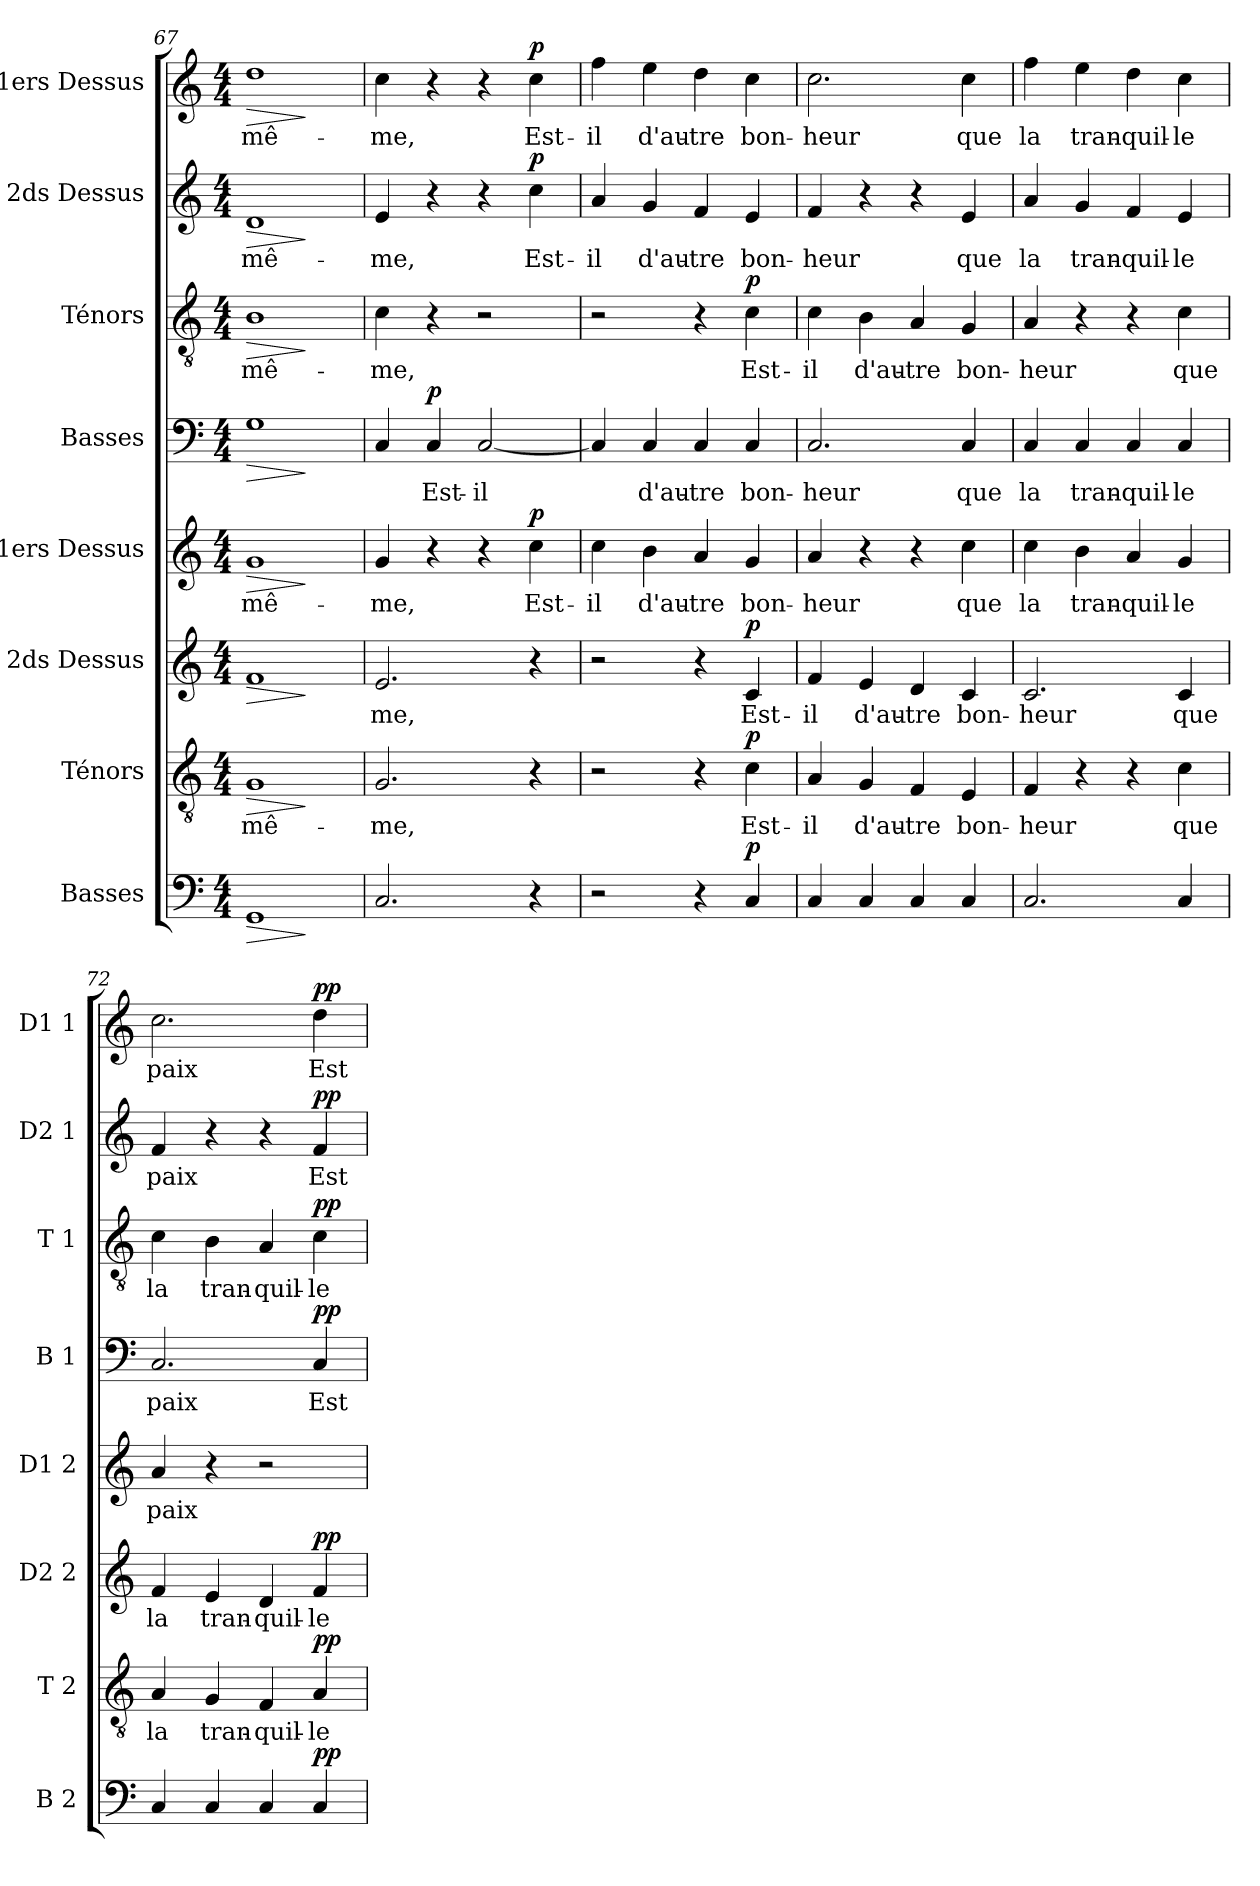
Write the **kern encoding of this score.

**kern	**dynam	**kern	**text	**dynam	**kern	**text	**dynam	**kern	**text	**dynam	**kern	**text	**dynam	**kern	**text	**dynam	**kern	**text	**dynam	**kern	**text	**dynam
*part8	*part8	*part7	*part7	*part7	*part6	*part6	*part6	*part5	*part5	*part5	*part4	*part4	*part4	*part3	*part3	*part3	*part2	*part2	*part2	*part1	*part1	*part1
*staff8	*staff8	*staff7	*staff7	*staff7	*staff6	*staff6	*staff6	*staff5	*staff5	*staff5	*staff4	*staff4	*staff4	*staff3	*staff3	*staff3	*staff2	*staff2	*staff2	*staff1	*staff1	*staff1
*I"Basses	*	*I"Ténors	*	*	*I"2ds Dessus	*	*	*I"1ers Dessus	*	*	*I"Basses	*	*	*I"Ténors	*	*	*I"2ds Dessus	*	*	*I"1ers Dessus	*	*
*I'B 2	*	*I'T 2	*	*	*I'D2 2	*	*	*I'D1 2	*	*	*I'B 1	*	*	*I'T 1	*	*	*I'D2 1	*	*	*I'D1 1	*	*
*clefF4	*	*clefGv2	*	*	*clefG2	*	*	*clefG2	*	*	*clefF4	*	*	*clefGv2	*	*	*clefG2	*	*	*clefG2	*	*
*k[]	*	*k[]	*	*	*k[]	*	*	*k[]	*	*	*k[]	*	*	*k[]	*	*	*k[]	*	*	*k[]	*	*
*M4/4	*	*M4/4	*	*	*M4/4	*	*	*M4/4	*	*	*M4/4	*	*	*M4/4	*	*	*M4/4	*	*	*M4/4	*	*
=67	=67	=67	=67	=67	=67	=67	=67	=67	=67	=67	=67	=67	=67	=67	=67	=67	=67	=67	=67	=67	=67	=67
!	!LO:HP:b	!	!	!LO:HP:b	!	!	!LO:HP:b	!	!	!LO:HP:b	!	!	!LO:HP:b	!	!	!LO:HP:b	!	!	!LO:HP:b	!	!	!LO:HP:b
1GG	>	1G	mê-	>	1f	.	>	1g	mê-	>	1G	.	>	1B	mê-	>	1d	mê-	>	1dd	mê-	>
.	]	.	.	]	.	.	]	.	.	]	.	.	]	.	.	]	.	.	]	.	.	]
!!LO:PB:g=z
=68	=68	=68	=68	=68	=68	=68	=68	=68	=68	=68	=68	=68	=68	=68	=68	=68	=68	=68	=68	=68	=68	=68
2.C/	.	2.G/	-me,	.	2.e/	-me,	.	4g/	-me,	.	4C/	.	.	4c\	-me,	.	4e/	-me,	.	4cc\	-me,	.
!	!	!	!	!	!	!	!	!	!	!	!	!	!LO:DY:a	!	!	!	!	!	!	!	!	!
.	.	.	.	.	.	.	.	4r	.	.	4C/	Est-	p	4r	.	.	4r	.	.	4r	.	.
.	.	.	.	.	.	.	.	4r	.	.	[2C/	-il	.	2r	.	.	4r	.	.	4r	.	.
!	!	!	!	!	!	!	!	!	!	!LO:DY:a	!	!	!	!	!	!	!	!	!LO:DY:a	!	!	!LO:DY:a
4r	.	4r	.	.	4r	.	.	4cc\	Est-	p	.	.	.	.	.	.	4cc\	Est-	p	4cc\	Est-	p
=69	=69	=69	=69	=69	=69	=69	=69	=69	=69	=69	=69	=69	=69	=69	=69	=69	=69	=69	=69	=69	=69	=69
2r	.	2r	.	.	2r	.	.	4cc\	-il	.	4C/]	.	.	2r	.	.	4a/	-il	.	4ff\	-il	.
.	.	.	.	.	.	.	.	4b\	d'au-	.	4C/	d'au-	.	.	.	.	4g/	d'au-	.	4ee\	d'au-	.
4r	.	4r	.	.	4r	.	.	4a/	-tre	.	4C/	-tre	.	4r	.	.	4f/	-tre	.	4dd\	-tre	.
!	!LO:DY:a	!	!	!LO:DY:a	!	!	!LO:DY:a	!	!	!	!	!	!	!	!	!LO:DY:a	!	!	!	!	!	!
4C/	p	4c\	Est-	p	4c/	Est-	p	4g/	bon-	.	4C/	bon-	.	4c\	Est-	p	4e/	bon-	.	4cc\	bon-	.
=70	=70	=70	=70	=70	=70	=70	=70	=70	=70	=70	=70	=70	=70	=70	=70	=70	=70	=70	=70	=70	=70	=70
4C/	.	4A/	-il	.	4f/	-il	.	4a/	-heur	.	2.C/	-heur	.	4c\	-il	.	4f/	-heur	.	2.cc\	-heur	.
4C/	.	4G/	d'au-	.	4e/	d'au-	.	4r	.	.	.	.	.	4B\	d'au-	.	4r	.	.	.	.	.
4C/	.	4F/	-tre	.	4d/	-tre	.	4r	.	.	.	.	.	4A/	-tre	.	4r	.	.	.	.	.
4C/	.	4E/	bon-	.	4c/	bon-	.	4cc\	que	.	4C/	que	.	4G/	bon-	.	4e/	que	.	4cc\	que	.
=71	=71	=71	=71	=71	=71	=71	=71	=71	=71	=71	=71	=71	=71	=71	=71	=71	=71	=71	=71	=71	=71	=71
2.C/	.	4F/	-heur	.	2.c/	-heur	.	4cc\	la	.	4C/	la	.	4A/	-heur	.	4a/	la	.	4ff\	la	.
.	.	4r	.	.	.	.	.	4b\	tran-	.	4C/	tran-	.	4r	.	.	4g/	tran-	.	4ee\	tran-	.
.	.	4r	.	.	.	.	.	4a/	-quil-	.	4C/	-quil-	.	4r	.	.	4f/	-quil-	.	4dd\	-quil-	.
4C/	.	4c\	que	.	4c/	que	.	4g/	-le	.	4C/	-le	.	4c\	que	.	4e/	-le	.	4cc\	-le	.
=72	=72	=72	=72	=72	=72	=72	=72	=72	=72	=72	=72	=72	=72	=72	=72	=72	=72	=72	=72	=72	=72	=72
4C/	.	4A/	la	.	4f/	la	.	4a/	paix	.	2.C/	paix	.	4c\	la	.	4f/	paix	.	2.cc\	paix	.
4C/	.	4G/	tran-	.	4e/	tran-	.	4r	.	.	.	.	.	4B\	tran-	.	4r	.	.	.	.	.
4C/	.	4F/	-quil-	.	4d/	-quil-	.	2r	.	.	.	.	.	4A/	-quil-	.	4r	.	.	.	.	.
!	!LO:DY:a	!	!	!LO:DY:a	!	!	!LO:DY:a	!	!	!	!	!	!LO:DY:a	!	!	!LO:DY:a	!	!	!LO:DY:a	!	!	!LO:DY:a
4C/	pp	4A/	-le	pp	4f/	-le	pp	.	.	.	4C/	Est-	pp	4c\	-le	pp	4f/	Est -	pp	4dd\	Est-	pp
=	=	=	=	=	=	=	=	=	=	=	=	=	=	=	=	=	=	=	=	=	=	=
*-	*-	*-	*-	*-	*-	*-	*-	*-	*-	*-	*-	*-	*-	*-	*-	*-	*-	*-	*-	*-	*-	*-
